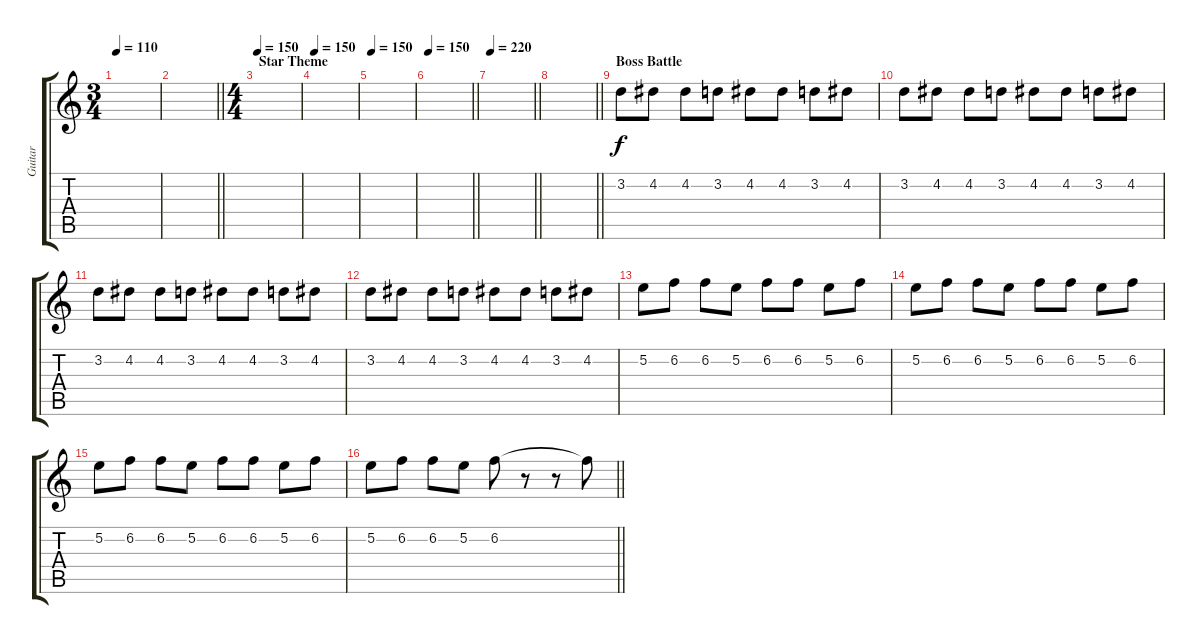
\track ("Guitar" "Guitar") {instrument acousticguitarsteel}
\staff {score tabs}
\tuning (E4 B3 G3 D3 A2 E2) {hide}
\ts (3 4)
\tempo 110
\clef g2
\ks c
|
\barLineRight lightlight
|
\ts (4 4)
\section ("" "Star Theme")
\tempo 150
|
\tempo 150
|
\tempo 150
|
\tempo 150
\barLineRight lightlight
|
\tempo 220
\barLineRight lightlight
|
\barLineRight lightlight
|
\section ("" "Boss Battle")
3.2.8 4.2.8 4.2.8 3.2.8 4.2.8 4.2.8 3.2.8 4.2.8 |
3.2.8 4.2.8 4.2.8 3.2.8 4.2.8 4.2.8 3.2.8 4.2.8 |
3.2.8 4.2.8 4.2.8 3.2.8 4.2.8 4.2.8 3.2.8 4.2.8 |
3.2.8 4.2.8 4.2.8 3.2.8 4.2.8 4.2.8 3.2.8 4.2.8 |
5.2.8 6.2.8 6.2.8 5.2.8 6.2.8 6.2.8 5.2.8 6.2.8 |
5.2.8 6.2.8 6.2.8 5.2.8 6.2.8 6.2.8 5.2.8 6.2.8 |
5.2.8 6.2.8 6.2.8 5.2.8 6.2.8 6.2.8 5.2.8 6.2.8 |
\barLineRight lightlight
5.2.8 6.2.8 6.2.8 5.2.8 6.2.8 r.8 r.8 6.2{t}.8
